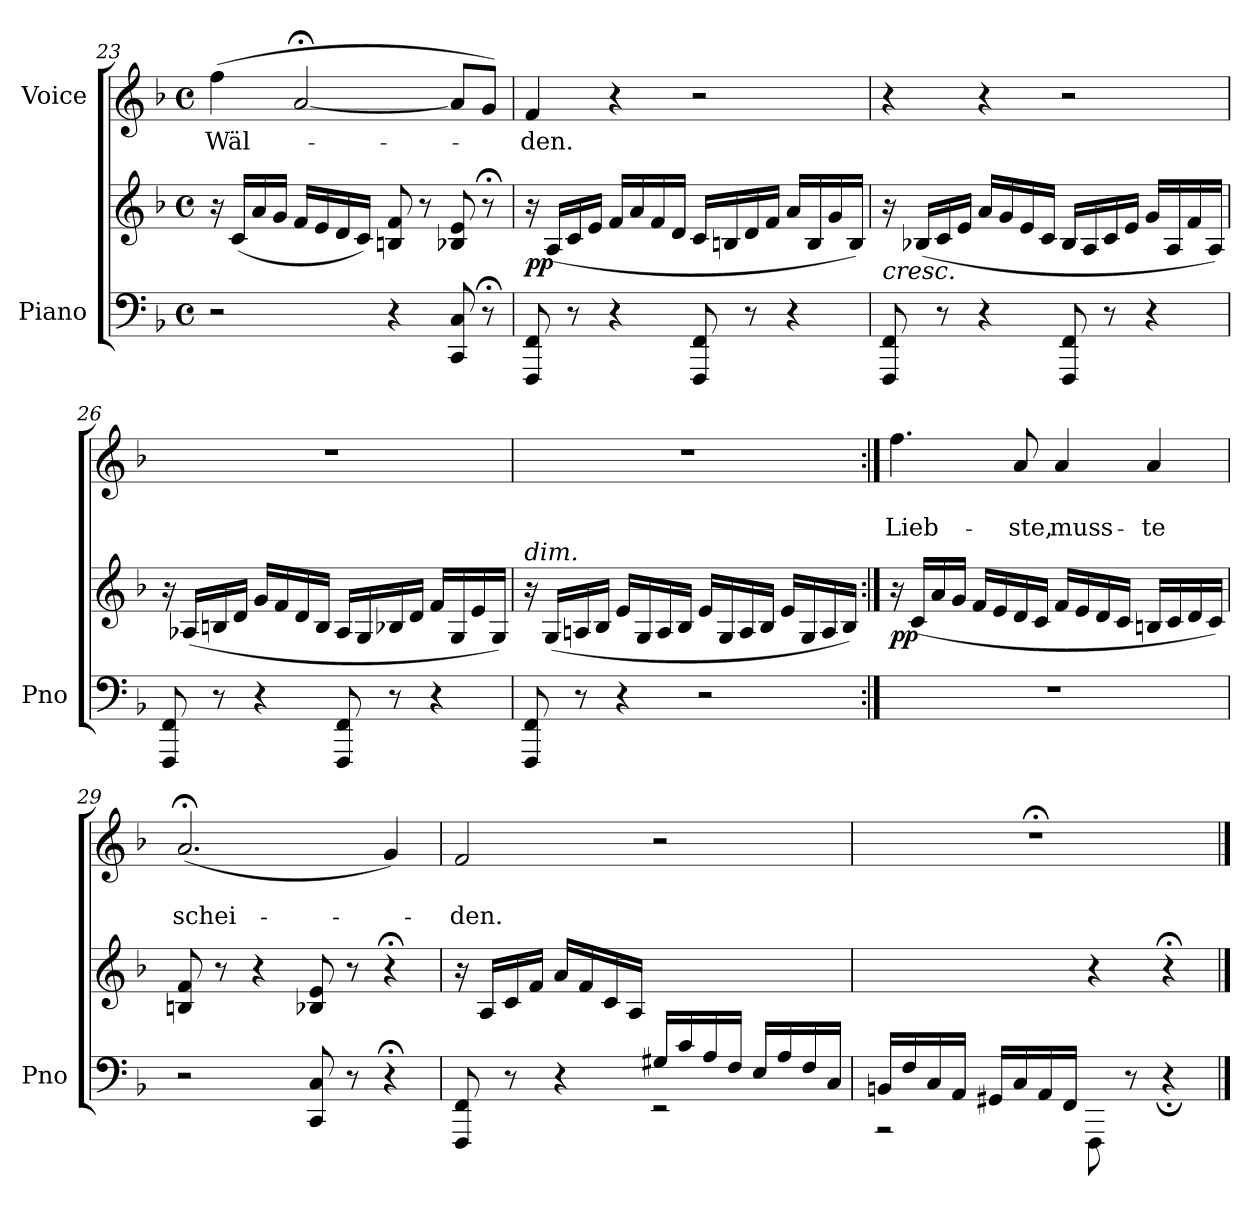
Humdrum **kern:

**kern	**kern	**dynam	**kern	**text	**text
*part2	*part2	*part2	*part1	*part1	*part1
*staff3	*staff2	*staff2/3	*staff1	*staff1	*staff1
*I"Piano	*	*	*I"Voice	*	*
*I'Pno	*	*	*	*	*
!!LO:LB:g=z
*clefF4	*clefG2	*	*clefG2	*	*
*k[b-]	*k[b-]	*	*k[b-]	*	*
*M4/4	*M4/4	*	*M4/4	*	*
*met(c)	*met(c)	*	*met(c)	*	*
=23	=23	=23	=23	=23	=23
!	!	!	!	!LO:LY:b	!
2r	16r	.	(<4ff\	Wäl-	.
.	(16c/LL	.	.	.	.
.	16a/	.	.	.	.
.	16g/JJ	.	.	.	.
.	16f/LL	.	[2a;</	.	.
.	16e/	.	.	.	.
.	16d/	.	.	.	.
.	16c/JJ)	.	.	.	.
4r	8Bn/ 8f/	.	.	.	.
.	8r	.	.	.	.
8CC/ 8C/	8B-X/ 8e/	.	8a/L]	.	.
8r;<	8r;<	.	8g/J)	.	.
=24	=24	=24	=24	=24	=24
!	!	!LO:DY:b	!	!LO:LY:b	!
8FFF/ 8FF/	16r	pp	4f/	-den.	.
.	(16A/LL	.	.	.	.
8r	16c/	.	.	.	.
.	16e/JJ	.	.	.	.
4r	16f/LL	.	4r	.	.
.	16a/	.	.	.	.
.	16f/	.	.	.	.
.	16d/JJ	.	.	.	.
8FFF/ 8FF/	16c/LL	.	2r	.	.
.	16Bn/	.	.	.	.
8r	16d/	.	.	.	.
.	16f/JJ	.	.	.	.
4r	16a/LL	.	.	.	.
.	16B/	.	.	.	.
.	16g/	.	.	.	.
.	16B/JJ)	.	.	.	.
!!LO:LB:g=z
=25	=25	=25	=25	=25	=25
!	!LO:TX:b:i:t=cresc.	!	!	!	!
8FFF/ 8FF/	16r	.	4r	.	.
.	(16B-X/LL	.	.	.	.
8r	16c/	.	.	.	.
.	16e/JJ	.	.	.	.
4r	16a/LL	.	4r	.	.
.	16g/	.	.	.	.
.	16e/	.	.	.	.
.	16c/JJ	.	.	.	.
8FFF/ 8FF/	16B-/LL	.	2r	.	.
.	16A/	.	.	.	.
8r	16c/	.	.	.	.
.	16e/JJ	.	.	.	.
4r	16g/LL	.	.	.	.
.	16A/	.	.	.	.
.	16f/	.	.	.	.
.	16A/JJ)	.	.	.	.
!!LO:PB:g=z
=26	=26	=26	=26	=26	=26
8FFF/ 8FF/	16r	.	1r	.	.
.	(16A-X/LL	.	.	.	.
8r	16Bn/	.	.	.	.
.	16d/JJ	.	.	.	.
4r	16g/LL	.	.	.	.
.	16f/	.	.	.	.
.	16d/	.	.	.	.
.	16B/JJ	.	.	.	.
8FFF/ 8FF/	16A-/LL	.	.	.	.
.	16G/	.	.	.	.
8r	16B-X/	.	.	.	.
.	16d/JJ	.	.	.	.
4r	16f/LL	.	.	.	.
.	16G/	.	.	.	.
.	16e/	.	.	.	.
.	16G/JJ)	.	.	.	.
=27	=27	=27	=27	=27	=27
!	!LO:TX:a:i:t=dim.	!	!	!	!
8FFF/ 8FF/	16r	.	1r	.	.
.	(16G/LL	.	.	.	.
8r	16An/	.	.	.	.
.	16B-/JJ	.	.	.	.
4r	16e/LL	.	.	.	.
.	16G/	.	.	.	.
.	16A/	.	.	.	.
.	16B-/JJ	.	.	.	.
2r	16e/LL	.	.	.	.
.	16G/	.	.	.	.
.	16A/	.	.	.	.
.	16B-/JJ	.	.	.	.
.	16e/LL	.	.	.	.
.	16G/	.	.	.	.
.	16A/	.	.	.	.
.	16B-/JJ)	.	.	.	.
!!LO:LB:g=z
=28:|!	=28:|!	=28:|!	=28:|!	=28:|!	=28:|!
!	!	!LO:DY:b	!	!	!LO:LY:b
1r	16r	pp	4.ff\	.	Lieb-
.	(16c/LL	.	.	.	.
.	16a/	.	.	.	.
.	16g/JJ	.	.	.	.
.	16f/LL	.	.	.	.
.	16e/	.	.	.	.
!	!	!	!	!	!LO:LY:b
.	16d/	.	8a/	.	-ste,
.	16c/JJ	.	.	.	.
!	!	!	!	!	!LO:LY:b
.	16f/LL	.	4a/	.	muss-
.	16e/	.	.	.	.
.	16d/	.	.	.	.
.	16c/JJ	.	.	.	.
!	!	!	!	!	!LO:LY:b
.	16Bn/LL	.	4a/	.	-te
.	16c/	.	.	.	.
.	16d/	.	.	.	.
.	16c/JJ)	.	.	.	.
!!LO:LB:g=z
=29	=29	=29	=29	=29	=29
!	!	!	!	!	!LO:LY:b
2r	8Bn/ 8f/	.	(2.a;</	.	schei-
.	8r	.	.	.	.
.	4r	.	.	.	.
8CC/ 8C/	8B-X/ 8e/	.	.	.	.
8r	8r	.	.	.	.
4r;<	4r;<	.	4g/)	.	.
=30	=30	=30	=30	=30	=30
*^	*	*	*	*	*
!	!	!	!	!	!	!LO:LY:b
2ryy	8FFF/ 8FF/	16r	.	2f/	.	-den.
.	.	(<16A/LL	.	.	.	.
.	8r	16c/	.	.	.	.
.	.	16f/JJ	.	.	.	.
.	4r	16a/LL	.	.	.	.
.	.	16f/	.	.	.	.
.	.	16c/	.	.	.	.
.	.	16A/JJ	.	.	.	.
16G#X/LL	2r	2ryy	.	2r	.	.
16c/	.	.	.	.	.	.
16A/	.	.	.	.	.	.
16F/JJ	.	.	.	.	.	.
16E/LL	.	.	.	.	.	.
16A/	.	.	.	.	.	.
16F/	.	.	.	.	.	.
16C/JJ	.	.	.	.	.	.
=31	=31	=31	=31	=31	=31	=31
16BBn/LL	2r	2ryy	.	1r;<	.	.
16F/	.	.	.	.	.	.
16C/	.	.	.	.	.	.
16AA/JJ	.	.	.	.	.	.
16GG#X/LL	.	.	.	.	.	.
16C/	.	.	.	.	.	.
16AA/	.	.	.	.	.	.
16FF/JJ)	.	.	.	.	.	.
2ryy	8FFF\	4r	.	.	.	.
.	8r	.	.	.	.	.
.	4r;	4r;<	.	.	.	.
*v	*v	*	*	*	*	*
==	==	==	==	==	==
*-	*-	*-	*-	*-	*-
